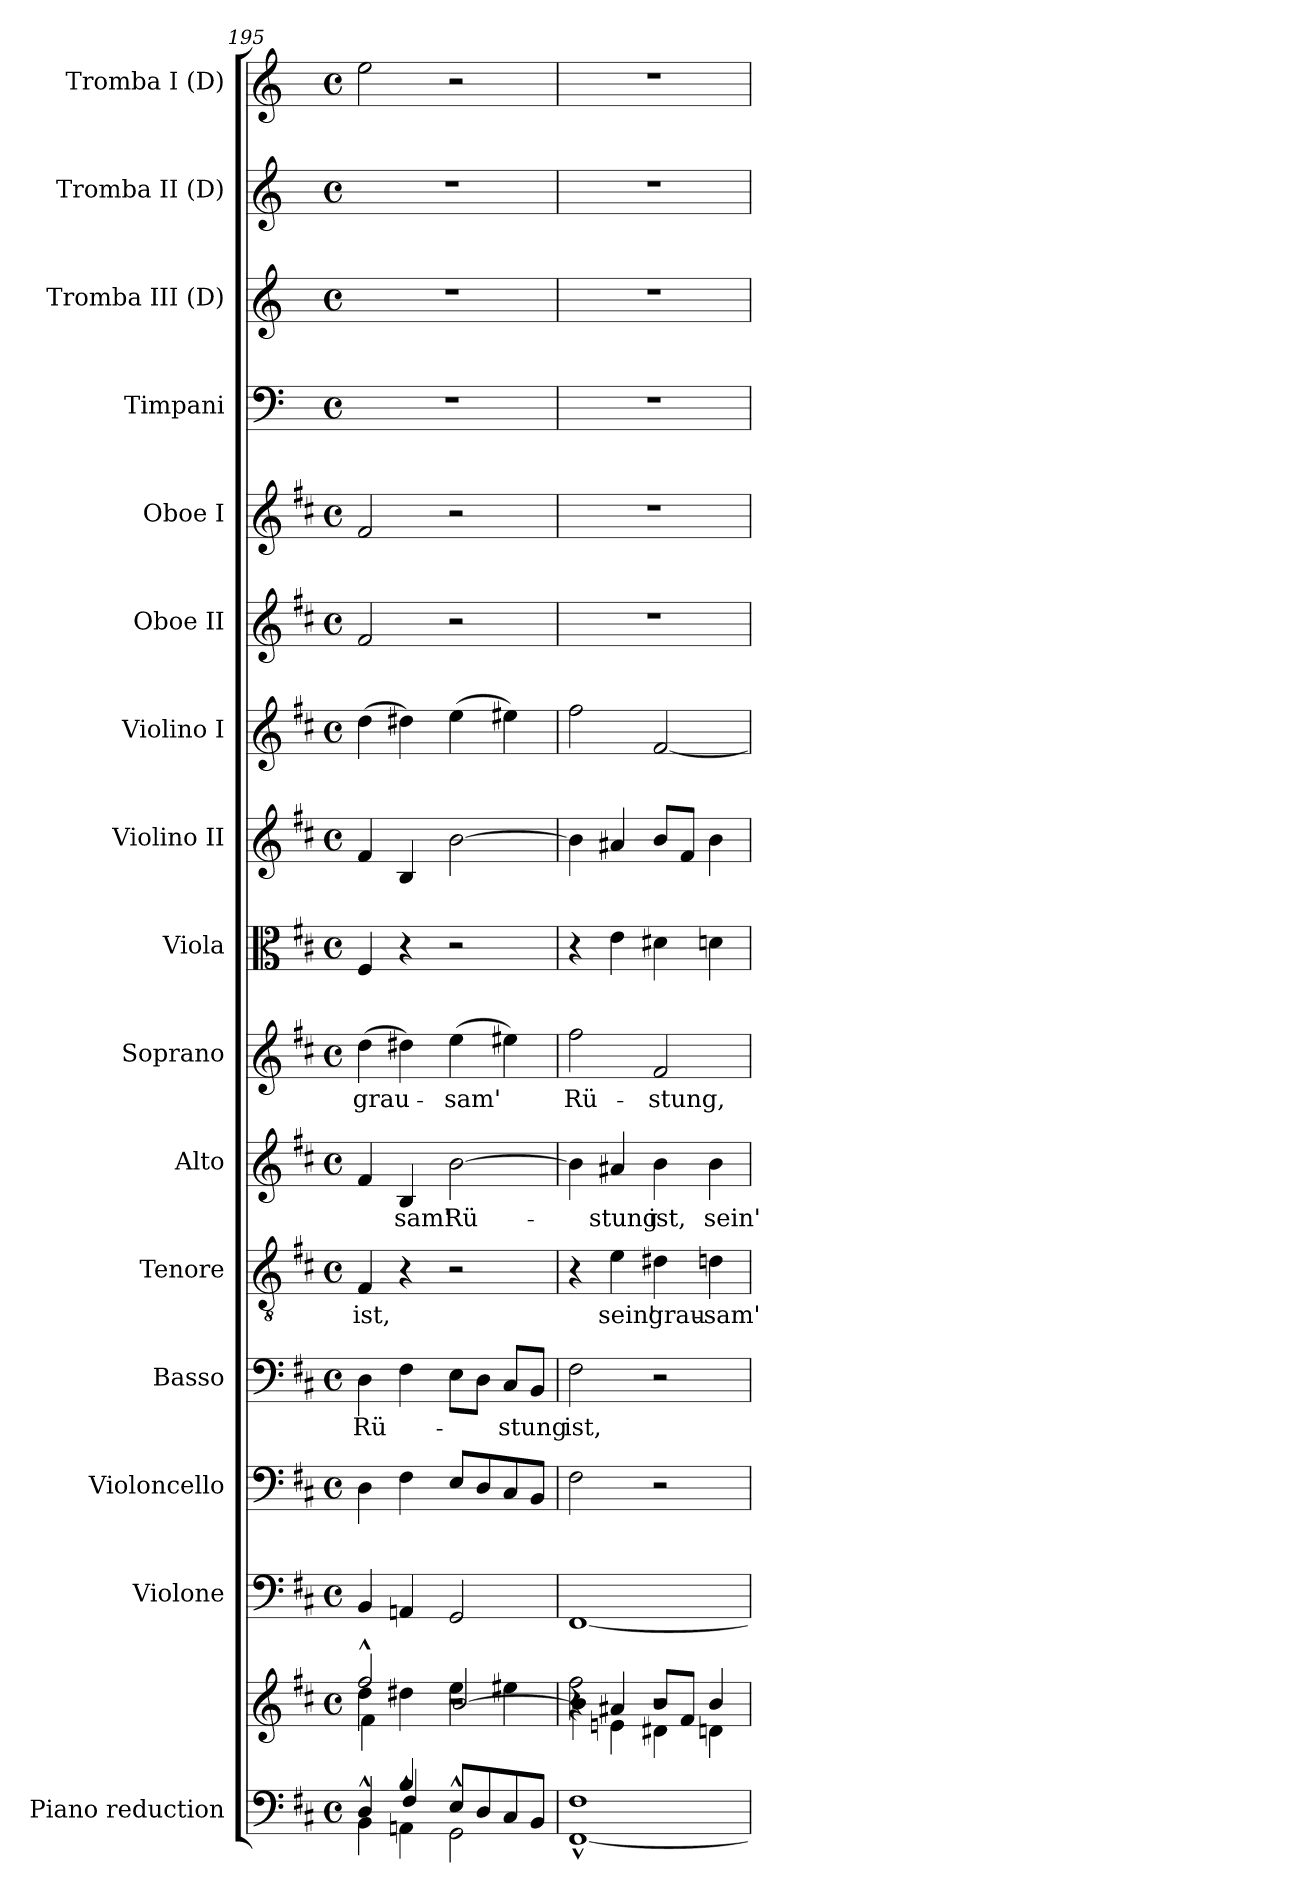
**kern	**kern	**kern	**kern	**kern	**text	**kern	**text	**kern	**text	**kern	**text	**kern	**kern	**kern	**kern	**kern	**kern	**kern	**kern	**kern
*part16	*part16	*part15	*part14	*part13	*part13	*part12	*part12	*part11	*part11	*part10	*part10	*part9	*part8	*part7	*part6	*part5	*part4	*part3	*part2	*part1
*staff17	*staff16	*staff15	*staff14	*staff13	*staff13	*staff12	*staff12	*staff11	*staff11	*staff10	*staff10	*staff9	*staff8	*staff7	*staff6	*staff5	*staff4	*staff3	*staff2	*staff1
*I"Piano reduction	*	*I"Violone	*I"Violoncello	*I"Basso	*	*I"Tenore	*	*I"Alto	*	*I"Soprano	*	*I"Viola	*I"Violino II	*I"Violino I	*I"Oboe II	*I"Oboe I	*I"Timpani	*I"Tromba III (D)	*I"Tromba II (D)	*I"Tromba I (D)
*I'Pno	*	*	*	*	*	*	*	*	*	*	*	*	*	*	*I'Ob	*I'Ob	*I'Timp	*	*	*
*clefF4	*clefG2	*clefF4	*clefF4	*clefF4	*	*clefGv2	*	*clefG2	*	*clefG2	*	*clefC3	*clefG2	*clefG2	*clefG2	*clefG2	*clefF4	*clefG2	*clefG2	*clefG2
*	*	*ITrd7c12	*	*	*	*	*	*	*	*	*	*	*	*	*	*	*	*ITrd-1c-2	*ITrd-1c-2	*ITrd-1c-2
*k[f#c#]	*k[f#c#]	*k[f#c#]	*k[f#c#]	*k[f#c#]	*	*k[f#c#]	*	*k[f#c#]	*	*k[f#c#]	*	*k[f#c#]	*k[f#c#]	*k[f#c#]	*k[f#c#]	*k[f#c#]	*k[]	*k[f#c#]	*k[f#c#]	*k[f#c#]
*M4/4	*M4/4	*M4/4	*M4/4	*M4/4	*	*M4/4	*	*M4/4	*	*M4/4	*	*M4/4	*M4/4	*M4/4	*M4/4	*M4/4	*M4/4	*M4/4	*M4/4	*M4/4
*met(c)	*met(c)	*met(c)	*met(c)	*met(c)	*	*met(c)	*	*met(c)	*	*met(c)	*	*met(c)	*met(c)	*met(c)	*met(c)	*met(c)	*met(c)	*met(c)	*met(c)	*met(c)
=195	=195	=195	=195	=195	=195	=195	=195	=195	=195	=195	=195	=195	=195	=195	=195	=195	=195	=195	=195	=195
*^	*^	*	*	*	*	*	*	*	*	*	*	*	*	*	*	*	*	*	*	*
*	*^	*	*^	*	*	*	*	*	*	*	*	*	*	*	*	*	*	*	*	*	*	*
!	!	!	!	!	!	!	!	!	!LO:LY:b	!	!LO:LY:b	!	!	!	!LO:LY:b	!	!	!	!	!	!	!	!	!
4ryy	4D/	4BB^^\	2ff#^^/	4dd\	4f#\	4BBB/	4D\	4D\	Rü-	4F#/	ist,	4f#/	.	(4dd\	grau-	4F#/	4f#/	(4dd\	2f#/	2f#/	1r	1r	1r	2ff#\
!	!	!	!	!	!	!	!	!	!	!	!	!	!LO:LY:b	!	!	!	!	!	!	!	!	!	!	!
4B/	4F#/	4AAn^^\	.	4dd#X\	4ryy	4AAAn/	4F#\	4F#\	.	4r	.	4B/	-sam'	4dd#X\)	.	4r	4B/	4dd#X\)	.	.	.	.	.	.
!	!	!	!	!	!	!	!	!	!	!	!	!	!LO:LY:b	!	!LO:LY:b	!	!	!	!	!	!	!	!	!
2ryy	8E/L	2GG^^\	2r	4ee\	[<2b/	2GGG/	8E/L	8E\L	.	2r	.	[2b\	Rü-	(4ee\	-sam'	2r	[2b\	(4ee\	2r	2r	.	.	.	2r
.	8D/	.	.	.	.	.	8D/	8D\J	.	.	.	.	.	.	.	.	.	.	.	.	.	.	.	.
!	!	!	!	!	!	!	!	!	!LO:LY:b	!	!	!	!	!	!	!	!	!	!	!	!	!	!	!
.	8C#/	.	.	4ee#X\	.	.	8C#/	8C#/L	-stung	.	.	.	.	4ee#X\)	.	.	.	4ee#X\)	.	.	.	.	.	.
.	8BB/J	.	.	.	.	.	8BB/J	8BB/J	.	.	.	.	.	.	.	.	.	.	.	.	.	.	.	.
*	*v	*v	*	*	*	*	*	*	*	*	*	*	*	*	*	*	*	*	*	*	*	*	*	*
=196	=196	=196	=196	=196	=196	=196	=196	=196	=196	=196	=196	=196	=196	=196	=196	=196	=196	=196	=196	=196	=196	=196	=196
!	!	!	!	!	!	!	!	!LO:LY:b	!	!	!	!	!	!LO:LY:b	!	!	!	!	!	!	!	!	!
1F#	[1FF#^^	2ff#\	4r	4b\]	[1FFF#	2F#\	2F#\	ist,	4r	.	4b\]	.	2ff#\	Rü-	4r	4b\]	2ff#\	1r	1r	1r	1r	1r	1r
!	!	!	!	!	!	!	!	!	!	!LO:LY:b	!	!LO:LY:b	!	!	!	!	!	!	!	!	!	!	!
.	.	.	4en\	4a#X/	.	.	.	.	4e\	sein'	4a#X/	-stung	.	.	4e\	4a#X/	.	.	.	.	.	.	.
!	!	!	!	!	!	!	!	!	!	!LO:LY:b	!	!LO:LY:b	!	!LO:LY:b	!	!	!	!	!	!	!	!	!
.	.	2r	4d#X\	8b/L	.	2r	2r	.	4d#X\	grau-	4b\	ist,	2f#/	stung,	4d#X\	8b/L	[2f#/	.	.	.	.	.	.
.	.	.	.	8f#/J	.	.	.	.	.	.	.	.	.	.	.	8f#/J	.	.	.	.	.	.	.
!	!	!	!	!	!	!	!	!	!	!LO:LY:b	!	!LO:LY:b	!	!	!	!	!	!	!	!	!	!	!
.	.	.	4dn\	4b/	.	.	.	.	4dn\	sam'	4b\	sein'	.	.	4dn\	4b\	.	.	.	.	.	.	.
*v	*v	*	*	*	*	*	*	*	*	*	*	*	*	*	*	*	*	*	*	*	*	*	*
*	*v	*v	*v	*	*	*	*	*	*	*	*	*	*	*	*	*	*	*	*	*	*	*
=	=	=	=	=	=	=	=	=	=	=	=	=	=	=	=	=	=	=	=	=
*-	*-	*-	*-	*-	*-	*-	*-	*-	*-	*-	*-	*-	*-	*-	*-	*-	*-	*-	*-	*-
